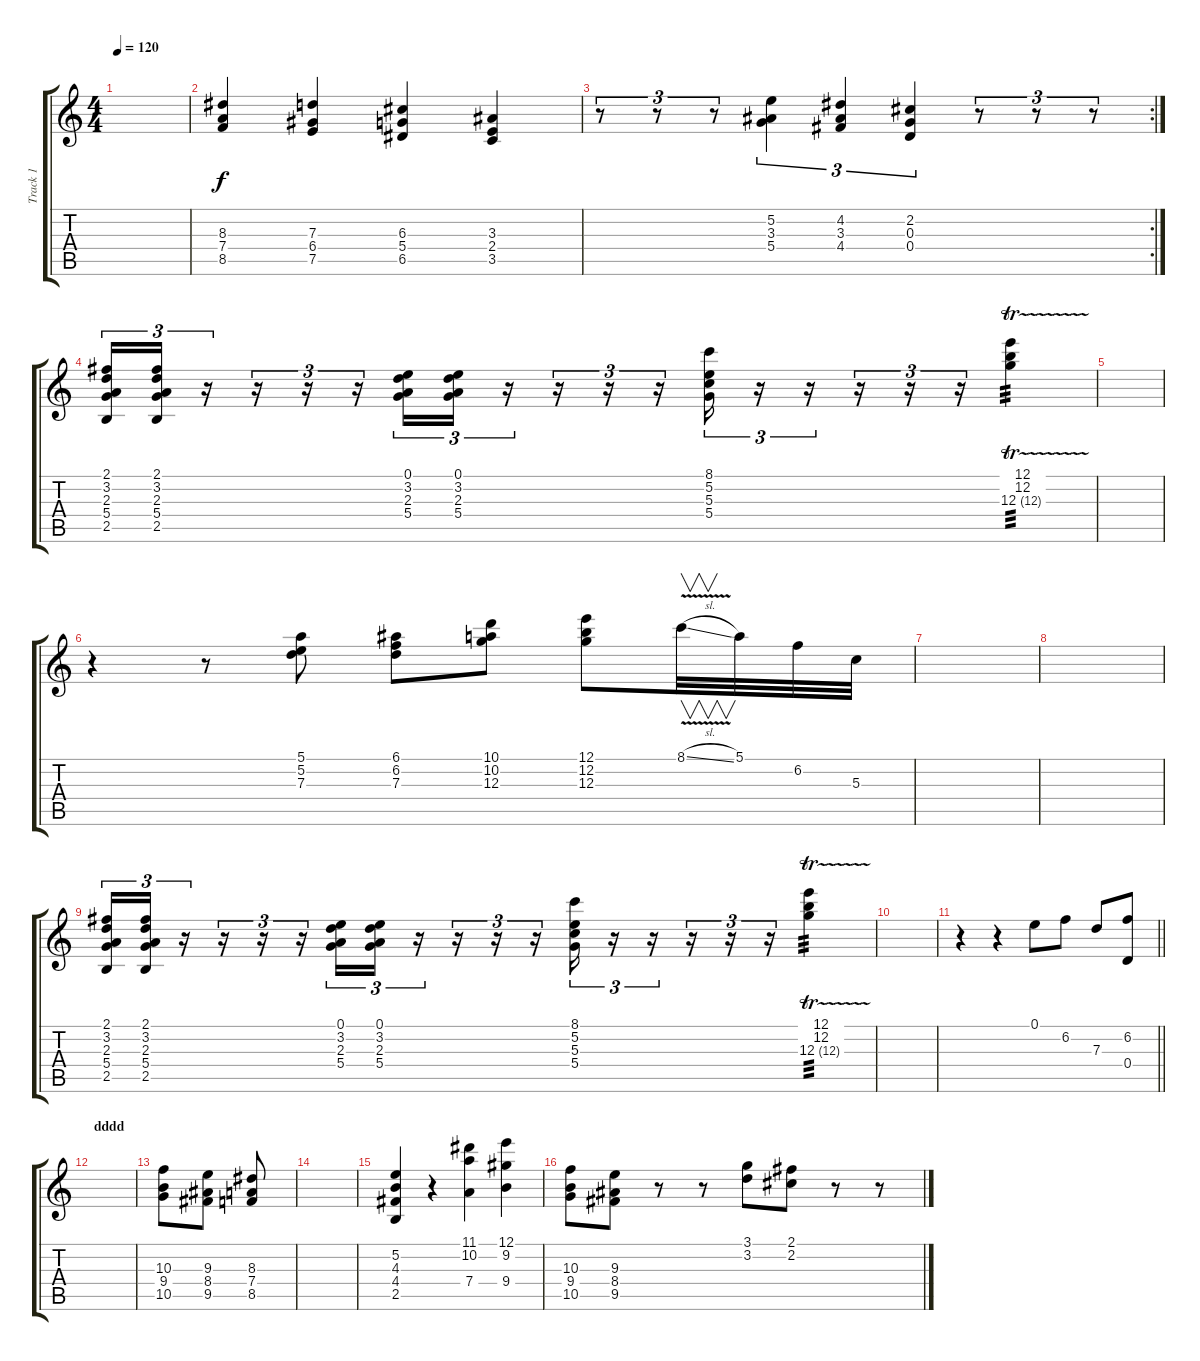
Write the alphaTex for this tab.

\track ("Track 1" "Track 1") {instrument overdrivenguitar}
\staff {score tabs}
\tuning (E4 B3 G3 D3 A2 E2) {hide}
\ts (4 4)
\tempo 120
\clef g2
\ks c
|
(8.3 7.4 8.5).4 (7.3 6.4 7.5).4 (6.3 5.4 6.5).4 (3.3 2.4 3.5).4 |
\rc 2
r.8{tu (3 2)} r.8{tu (3 2)} r.8{tu (3 2)} (5.2 3.3 5.4).4{tu (3 2)} (4.2 3.3 4.4).4{tu (3 2)} (2.2 0.3 0.4).4{tu (3 2)} r.8{tu (3 2)} r.8{tu (3 2)} r.8{tu (3 2)} |
(2.1 3.2 2.3 5.4 2.5).16{tu (3 2)} (2.1 3.2 2.3 5.4 2.5).16{tu (3 2)} r.16{tu (3 2)} r.16{tu (3 2)} r.16{tu (3 2)} r.16{tu (3 2)} (0.1 3.2 2.3 5.4).16{tu (3 2)} (0.1 3.2 2.3 5.4).16{tu (3 2)} r.16{tu (3 2)} r.16{tu (3 2)} r.16{tu (3 2)} r.16{tu (3 2)} (8.1 5.2 5.3 5.4).16{tu (3 2)} r.16{tu (3 2)} r.16{tu (3 2)} r.16{tu (3 2)} r.16{tu (3 2)} r.16{tu (3 2)} (12.1 12.2 12.3{tr (12 16)}).4{tp 3} |
|
r.4 r.8 (5.1 5.2 7.3).8 (6.1 6.2 7.3).8 (10.1 10.2 12.3).8 (12.1 12.2 12.3).8 8.1{v sl}.32{v} 5.1.32 6.2.32 5.3.32 |
|
|
(2.1 3.2 2.3 5.4 2.5).16{tu (3 2)} (2.1 3.2 2.3 5.4 2.5).16{tu (3 2)} r.16{tu (3 2)} r.16{tu (3 2)} r.16{tu (3 2)} r.16{tu (3 2)} (0.1 3.2 2.3 5.4).16{tu (3 2)} (0.1 3.2 2.3 5.4).16{tu (3 2)} r.16{tu (3 2)} r.16{tu (3 2)} r.16{tu (3 2)} r.16{tu (3 2)} (8.1 5.2 5.3 5.4).16{tu (3 2)} r.16{tu (3 2)} r.16{tu (3 2)} r.16{tu (3 2)} r.16{tu (3 2)} r.16{tu (3 2)} (12.1 12.2 12.3{tr (12 16)}).4{tp 3} |
|
\barLineRight lightlight
r.4 r.4 0.1.8 6.2.8 7.3.8 (6.2 0.4).8 |
\section ("" "dddd")
|
(10.3 9.4 10.5).8 (9.3 8.4 9.5).8 (8.3 7.4 8.5).8 |
|
(5.2 4.3 4.4 2.5).4 r.4 (11.1 10.2 7.4).4 (12.1 9.2 9.4).4 |
(10.3 9.4 10.5).8 (9.3 8.4 9.5).8 r.8 r.8 (3.1 3.2).8 (2.1 2.2).8 r.8 r.8
